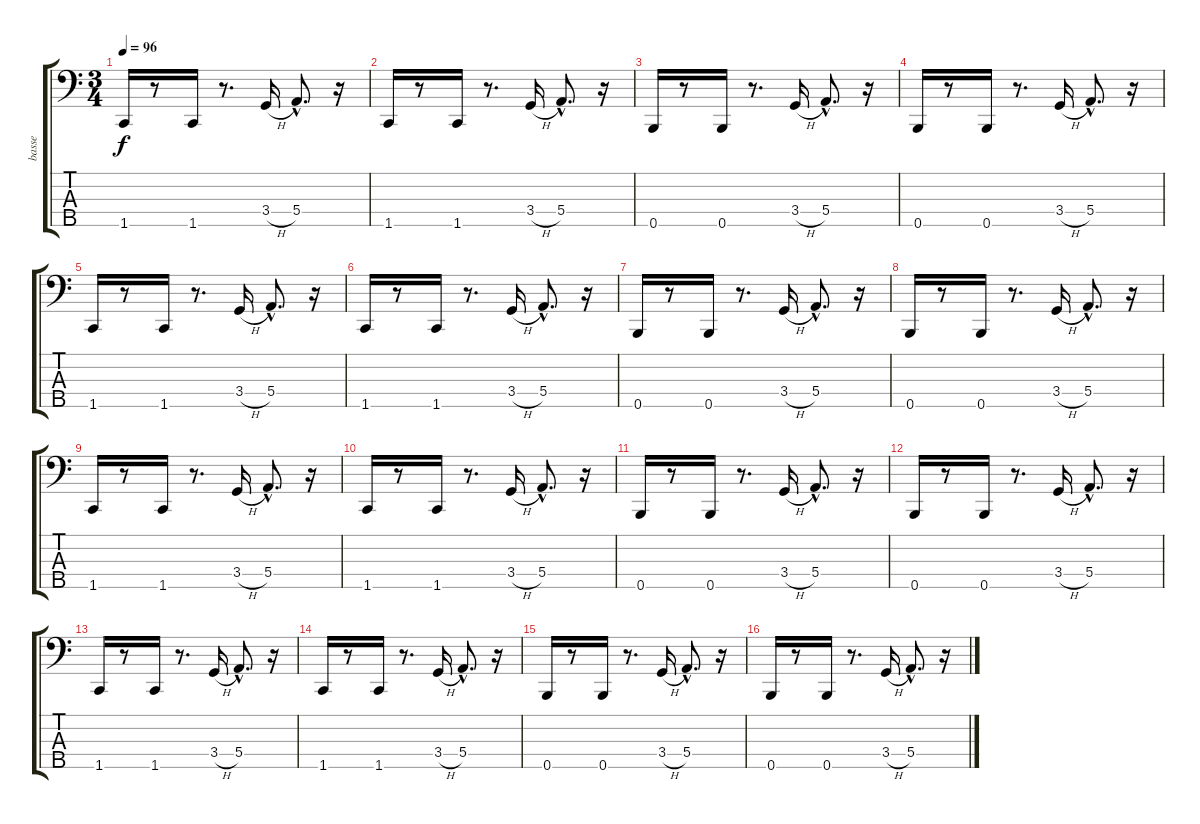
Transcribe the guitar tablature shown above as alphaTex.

\track ("basse" "basse") {instrument electricbasspick}
\staff {score tabs}
\tuning (G2 D2 A1 E1 B0) {hide}
\ts (3 4)
\tempo 96
\clef f4
\ks c
1.5.16{dy f} r.8 1.5.16 r.8{d} 3.4{h}.16 5.4{hac}.8{d} r.16 |
1.5.16 r.8 1.5.16 r.8{d} 3.4{h}.16 5.4{hac}.8{d} r.16 |
0.5.16 r.8 0.5.16 r.8{d} 3.4{h}.16 5.4{hac}.8{d} r.16 |
0.5.16 r.8 0.5.16 r.8{d} 3.4{h}.16 5.4{hac}.8{d} r.16 |
1.5.16 r.8 1.5.16 r.8{d} 3.4{h}.16 5.4{hac}.8{d} r.16 |
1.5.16 r.8 1.5.16 r.8{d} 3.4{h}.16 5.4{hac}.8{d} r.16 |
0.5.16 r.8 0.5.16 r.8{d} 3.4{h}.16 5.4{hac}.8{d} r.16 |
0.5.16 r.8 0.5.16 r.8{d} 3.4{h}.16 5.4{hac}.8{d} r.16 |
1.5.16 r.8 1.5.16 r.8{d} 3.4{h}.16 5.4{hac}.8{d} r.16 |
1.5.16 r.8 1.5.16 r.8{d} 3.4{h}.16 5.4{hac}.8{d} r.16 |
0.5.16 r.8 0.5.16 r.8{d} 3.4{h}.16 5.4{hac}.8{d} r.16 |
0.5.16 r.8 0.5.16 r.8{d} 3.4{h}.16 5.4{hac}.8{d} r.16 |
1.5.16 r.8 1.5.16 r.8{d} 3.4{h}.16 5.4{hac}.8{d} r.16 |
1.5.16 r.8 1.5.16 r.8{d} 3.4{h}.16 5.4{hac}.8{d} r.16 |
0.5.16 r.8 0.5.16 r.8{d} 3.4{h}.16 5.4{hac}.8{d} r.16 |
0.5.16 r.8 0.5.16 r.8{d} 3.4{h}.16 5.4{hac}.8{d} r.16
